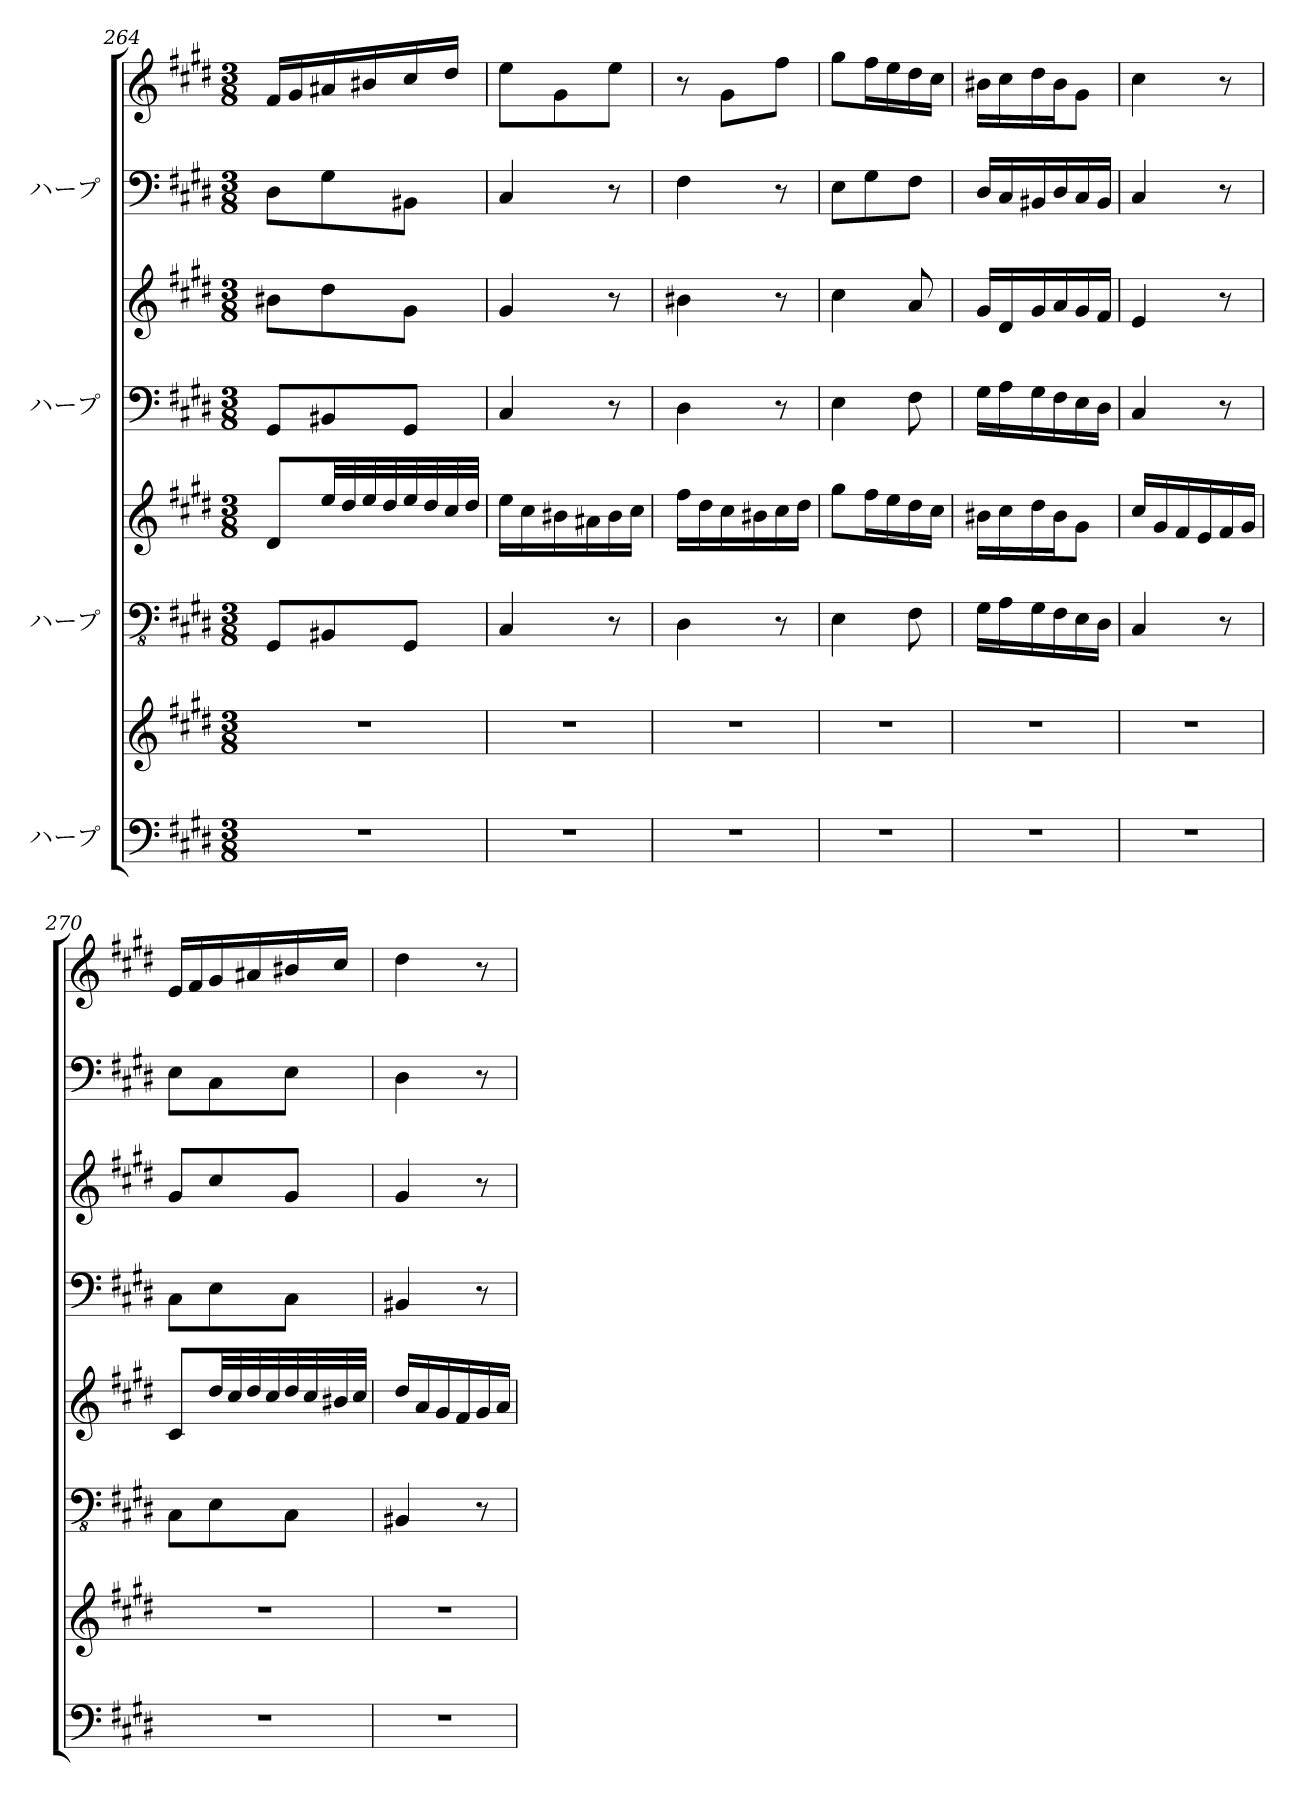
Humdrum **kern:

**kern	**kern	**kern	**kern	**kern	**kern	**kern	**kern
*part4	*part4	*part3	*part3	*part2	*part2	*part1	*part1
*staff8	*staff7	*staff6	*staff5	*staff4	*staff3	*staff2	*staff1
*I"ハープ	*	*I"ハープ	*	*I"ハープ	*	*I"ハープ	*
*clefF4	*clefG2	*clefFv4	*clefG2	*clefF4	*clefG2	*clefF4	*clefG2
*k[f#c#g#d#]	*k[f#c#g#d#]	*k[f#c#g#d#]	*k[f#c#g#d#]	*k[f#c#g#d#]	*k[f#c#g#d#]	*k[f#c#g#d#]	*k[f#c#g#d#]
*M3/8	*M3/8	*M3/8	*M3/8	*M3/8	*M3/8	*M3/8	*M3/8
=264	=264	=264	=264	=264	=264	=264	=264
4.r	4.r	8GGG#/L	8d#/L	8GG#/L	8b#X\L	8D#\L	16f#/LL
.	.	.	.	.	.	.	16g#/
.	.	8BBB#X/	32ee/LL	8BB#X/	8dd#\	8G#\	16a#X/
.	.	.	32dd#/	.	.	.	.
.	.	.	32ee/	.	.	.	16b#X/
.	.	.	32dd#/	.	.	.	.
.	.	8GGG#/J	32ee/	8GG#/J	8g#\J	8BB#X\J	16cc#/
.	.	.	32dd#/	.	.	.	.
.	.	.	32cc#/	.	.	.	16dd#/JJ
.	.	.	32dd#/JJJ	.	.	.	.
=265	=265	=265	=265	=265	=265	=265	=265
4.r	4.r	4CC#/	16ee\LL	4C#/	4g#/	4C#/	8ee\L
.	.	.	16cc#\	.	.	.	.
.	.	.	16b#X\	.	.	.	8g#\
.	.	.	16a#X\	.	.	.	.
.	.	8r	16b#\	8r	8r	8r	8ee\J
.	.	.	16cc#\JJ	.	.	.	.
!!LO:PB:g=z
=266	=266	=266	=266	=266	=266	=266	=266
4.r	4.r	4DD#\	16ff#\LL	4D#\	4b#X\	4F#\	8r
.	.	.	16dd#\	.	.	.	.
.	.	.	16cc#\	.	.	.	8g#\L
.	.	.	16b#X\	.	.	.	.
.	.	8r	16cc#\	8r	8r	8r	8ff#\J
.	.	.	16dd#\JJ	.	.	.	.
=267	=267	=267	=267	=267	=267	=267	=267
4.r	4.r	4EE\	8gg#\L	4E\	4cc#\	8E\L	8gg#\L
.	.	.	16ff#\L	.	.	8G#\	16ff#\L
.	.	.	16ee\	.	.	.	16ee\
.	.	8FF#\	16dd#\	8F#\	8a/	8F#\J	16dd#\
.	.	.	16cc#\JJ	.	.	.	16cc#\JJ
=268	=268	=268	=268	=268	=268	=268	=268
4.r	4.r	16GG#\LL	16b#X\LL	16G#\LL	16g#/LL	16D#/LL	16b#X\LL
.	.	16AA\	16cc#\	16A\	16d#/	16C#/	16cc#\
.	.	16GG#\	16dd#\	16G#\	16g#/	16BB#X/	16dd#\
.	.	16FF#\	16b#\J	16F#\	16a/	16D#/	16b#\J
.	.	16EE\	8g#\J	16E\	16g#/	16C#/	8g#\J
.	.	16DD#\JJ	.	16D#\JJ	16f#/JJ	16BB#/JJ	.
=269	=269	=269	=269	=269	=269	=269	=269
4.r	4.r	4CC#/	16cc#/LL	4C#/	4e/	4C#/	4cc#\
.	.	.	16g#/	.	.	.	.
.	.	.	16f#/	.	.	.	.
.	.	.	16e/	.	.	.	.
.	.	8r	16f#/	8r	8r	8r	8r
.	.	.	16g#/JJ	.	.	.	.
=270	=270	=270	=270	=270	=270	=270	=270
4.r	4.r	8CC#\L	8c#/L	8C#\L	8g#/L	8E\L	16e/LL
.	.	.	.	.	.	.	16f#/
.	.	8EE\	32dd#/LL	8E\	8cc#/	8C#\	16g#/
.	.	.	32cc#/	.	.	.	.
.	.	.	32dd#/	.	.	.	16a#X/
.	.	.	32cc#/	.	.	.	.
.	.	8CC#\J	32dd#/	8C#\J	8g#/J	8E\J	16b#X/
.	.	.	32cc#/	.	.	.	.
.	.	.	32b#X/	.	.	.	16cc#/JJ
.	.	.	32cc#/JJJ	.	.	.	.
=271	=271	=271	=271	=271	=271	=271	=271
4.r	4.r	4BBB#X/	16dd#/LL	4BB#X/	4g#/	4D#\	4dd#\
.	.	.	16a/	.	.	.	.
.	.	.	16g#/	.	.	.	.
.	.	.	16f#/	.	.	.	.
.	.	8r	16g#/	8r	8r	8r	8r
.	.	.	16a/JJ	.	.	.	.
=	=	=	=	=	=	=	=
*-	*-	*-	*-	*-	*-	*-	*-
